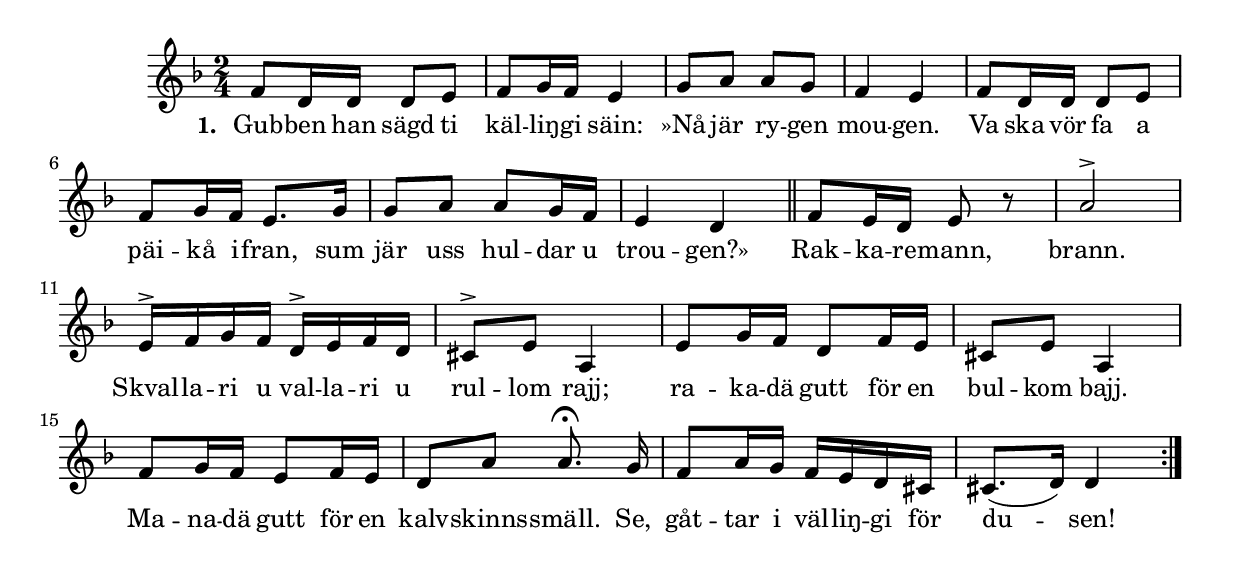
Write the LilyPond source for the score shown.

{
\time 2/4
\key d \minor

\repeat volta 2 { 
 f'8 d'16 d' d'8 e'  | 
 f' g'16 f' e'4  | 
 g'8 a' a' g'  | 
 f'4 e'  | 
 f'8 d'16 d' d'8 e'  | 
 f' g'16 f' e'8. g'16  | 
 g'8 a' a' g'16 f'  | 
 e'4 d' \bar "||" |
 f'8 e'16 d' e'8 r  | 
 a'2^>  | 
 e'16^> f' g' f' d'^> e' f' d'  | 
 cis'8^> e' a4  | 
 e'8 g'16 f' d'8 f'16 e'  | 
 cis'8 e' a4  | 
 f'8 g'16 f' e'8 f'16 e'  | 
 d'8 a' a'8.-\fermata\noBeam g'16  | 
 f'8 a'16 g' f' e' d' cis'  | 
 cis'8.-( d'16-) d'4  |
 } %( endrepeat )% 
 }
 \addlyrics {
     \set stanza = #"1. "
     Gub -- ben han sägd ti käl -- liŋ -- gi säin: »Nå jär ry -- gen
     mou -- gen. Va ska vör fa a päi -- kå i -- fran, sum jär uss hul -- dar u
     trou -- gen?» Rak -- ka -- re -- mann, brann. Skval -- la -- ri u val -- la -- ri u
     rul -- lom rajj; ra -- ka -- dä gutt för en bul -- kom bajj. Ma -- na -- dä gutt för en
     kalv -- skinns -- smäll. Se, gåt -- tar i väl -- liŋ -- gi för du --  -- sen!
}
